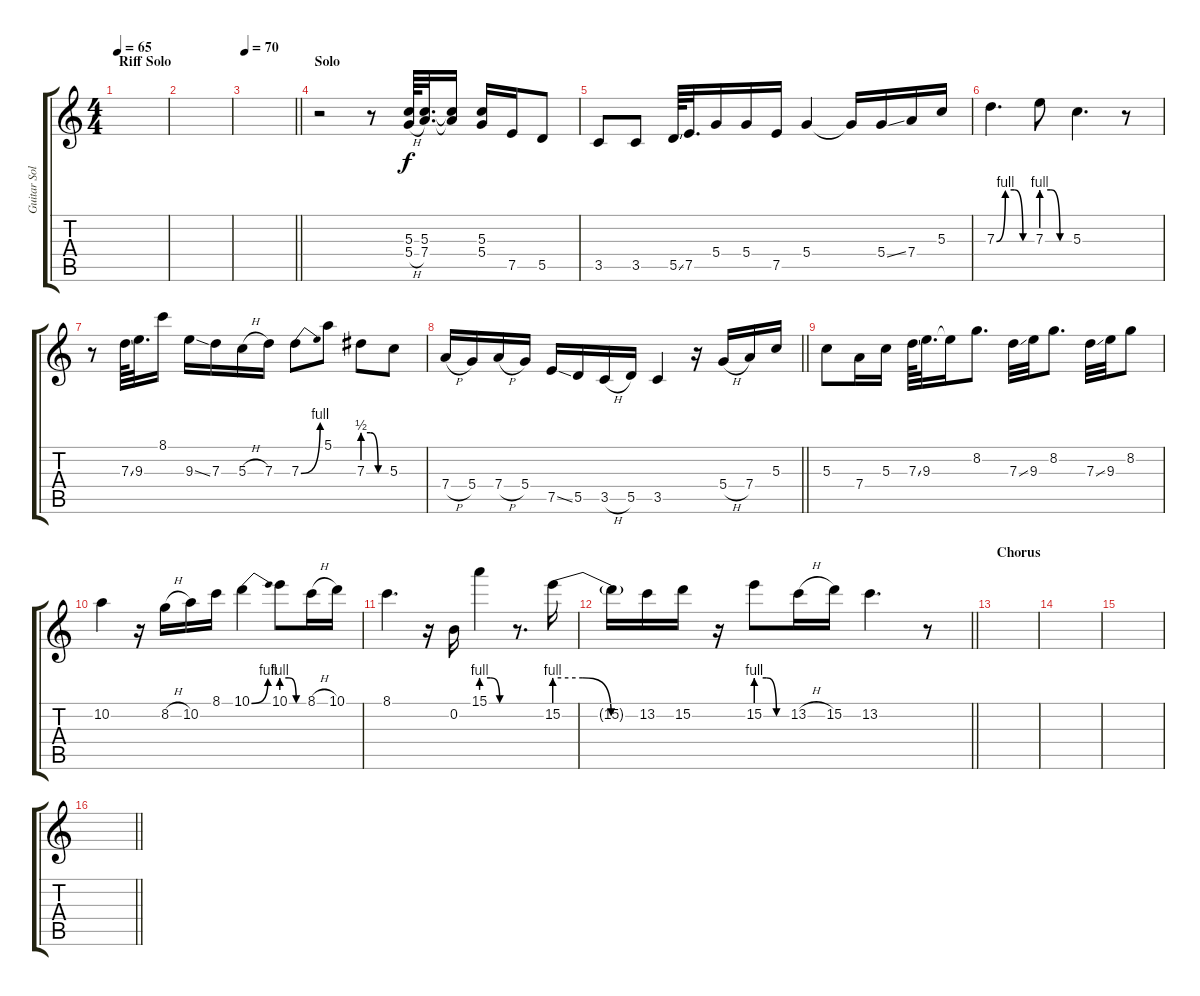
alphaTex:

\track ("Guitar Solo (George Harrison)" "Guitar Sol") {instrument overdrivenguitar}
\staff {score tabs}
\tuning (E4 B3 G3 D3 A2 E2) {hide}
\ts (4 4)
\section ("" "Riff Solo")
\tempo 65
\clef g2
\ks c
|
|
\tempo 70
\barLineRight lightlight
|
\section ("" "Solo")
r.2 r.8 (5.3 5.4{h}).64 (5.3 7.4).32{d} (5.3{t} 7.4{t}).16 (5.3 5.4).16 7.5.16 5.5.8 |
3.5.8 3.5.8 5.5{ss}.64 7.5.32{d} 5.4.16 5.4.16 7.5.16 5.4.4 5.4{t}.16 5.4{ss}.16 7.4.16 5.3.16 |
7.3{be (custom 0 0 15 4 30 4 45 0 60 0)}.4{d} 7.3{be (custom 0 4 20 4 40 0 60 0)}.8 5.3.4{d} r.8 |
r.8 7.3{ss}.64 9.3.32{d} 8.1.16 9.3{ss}.16 7.3.16 5.3{h}.16 7.3.16 7.3{be (bend 0 0 60 4)}.8 5.1.8 7.3{be (custom 0 2 20 2 40 0 60 0)}.8 5.3.8 |
\barLineRight lightlight
7.4{h}.16 5.4.16 7.4{h}.16 5.4.16 7.5{ss}.16 5.5.16 3.5{h}.16 5.5.16 3.5.4 r.16 5.4{h}.16 7.4.16 5.3.16 |
5.3.8 7.4.16 5.3.16 7.3{ss}.64 9.3.32{d} 9.3{t}.16 8.2.8{d} 7.3{ss}.32 9.3.32 8.2.8{d} 7.3{ss}.32 9.3.32 8.2.8 |
10.2.4 r.16 8.2{h}.16 10.2.16 8.1.16 10.1{be (bend 0 0 60 4)}.4 10.1{be (custom 0 4 20 4 40 0 60 0)}.8 8.1{h}.16 10.1.16 |
8.1.4{d} r.16 0.2.16 15.1{be (custom 0 4 20 4 40 0 60 0)}.4 r.8{d} 15.2{be (custom 0 4 20 4 40 0 60 0)}.16 |
\barLineRight lightlight
15.2{t}.16 13.2.16 15.2.16 r.16 15.2{be (custom 0 4 20 4 40 0 60 0)}.8 13.2{h}.16 15.2.16 13.2.4{d} r.8 |
\section ("" "Chorus")
|
|
|
\barLineRight lightlight
